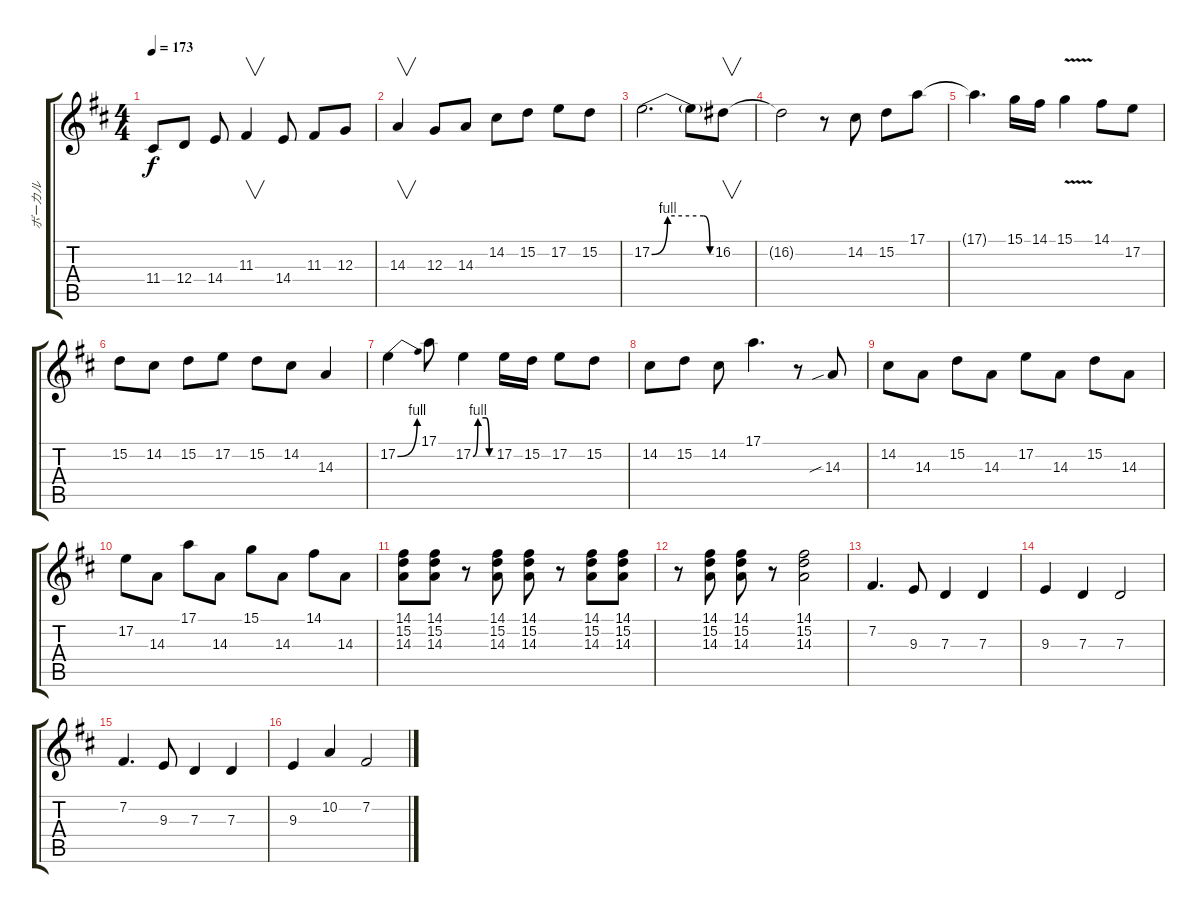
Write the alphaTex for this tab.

\track ("ボーカル" "ボーカル") {mute instrument lead2sawtooth}
\staff {score tabs}
\tuning (E4 B3 G3 D3 A2 E2) {hide}
\ts (4 4)
\tempo 173
\clef g2
\ks d
11.4.8{dy f} 12.4.8 14.4.8 11.3.4{v} 14.4.8 11.3.8 12.3.8 |
14.3.4{v} 12.3.8 14.3.8 14.2.8 15.2.8 17.2.8 15.2.8 |
17.2{be (custom 0 0 15 4 49 4 55 0 60 0)}.2{d} 17.2{t}.8 16.2.8{v} |
16.2{t}.2 r.8 14.2.8 15.2.8 17.1.8 |
17.1{t}.4{d} 15.1.16 14.1.16 15.1{v}.4 14.1.8 17.2.8 |
15.2.8 14.2.8 15.2.8 17.2.8 15.2.8 14.2.8 14.3.4 |
17.2{be (bend 0 0 60 4)}.4 17.1.8 17.2{be (custom 0 0 15 4 40 4 50 0 60 0)}.4 17.2.16 15.2.16 17.2.8 15.2.8 |
14.2.8 15.2.8 14.2.8 17.1.4{d} r.8 14.3{sib}.8 |
14.2.8 14.3.8 15.2.8 14.3.8 17.2.8 14.3.8 15.2.8 14.3.8 |
17.2.8 14.3.8 17.1.8 14.3.8 15.1.8 14.3.8 14.1.8 14.3.8 |
(14.1 15.2 14.3).8 (14.1 15.2 14.3).8 r.8 (14.1 15.2 14.3).8 (14.1 15.2 14.3).8 r.8 (14.1 15.2 14.3).8 (14.1 15.2 14.3).8 |
r.8 (14.1 15.2 14.3).8 (14.1 15.2 14.3).8 r.8 (14.1 15.2 14.3).2 |
7.2.4{d} 9.3.8 7.3.4 7.3.4 |
9.3.4 7.3.4 7.3.2 |
7.2.4{d} 9.3.8 7.3.4 7.3.4 |
9.3.4 10.2.4 7.2.2
